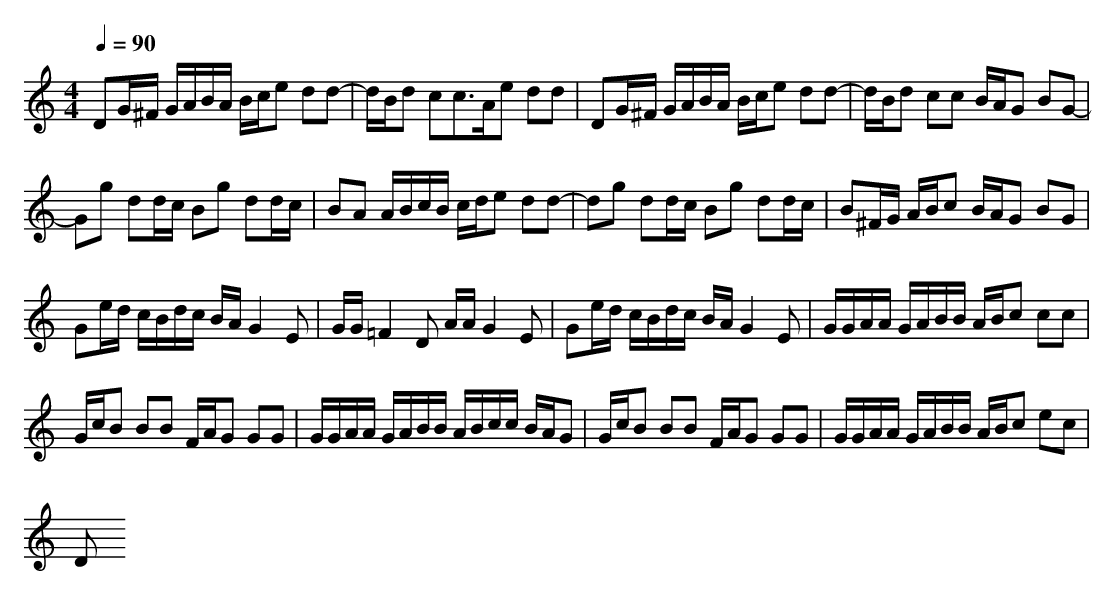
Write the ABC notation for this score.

X:1
T:
M: 4/4
L: 1/8
Q:1/4=90
K:C % 0 sharps
DG/2^F/2 G/2A/2B/2A/2 B/2c/2e dd-|d/2B/2d cc>Ae dd|DG/2^F/2 G/2A/2B/2A/2 B/2c/2e dd-|d/2B/2d cc B/2A/2G BG-|
Gg dd/2c/2 Bg dd/2c/2|BA A/2B/2c/2B/2 c/2d/2e dd-|dg dd/2c/2 Bg dd/2c/2|B^F/2G/2 A/2B/2c B/2A/2G BG|
Ge/2d/2 c/2B/2d/2c/2 B/2A/2G2E|G/2G/2=F2D A/2A/2G2E|Ge/2d/2 c/2B/2d/2c/2 B/2A/2G2E|G/2G/2A/2A/2 G/2A/2B/2B/2 A/2B/2c cc|
G/2c/2B BB F/2A/2G GG|G/2G/2A/2A/2 G/2A/2B/2B/2 A/2B/2c/2c/2 B/2A/2G|G/2c/2B BB F/2A/2G GG|G/2G/2A/2A/2 G/2A/2B/2B/2 A/2B/2c ec|
D
